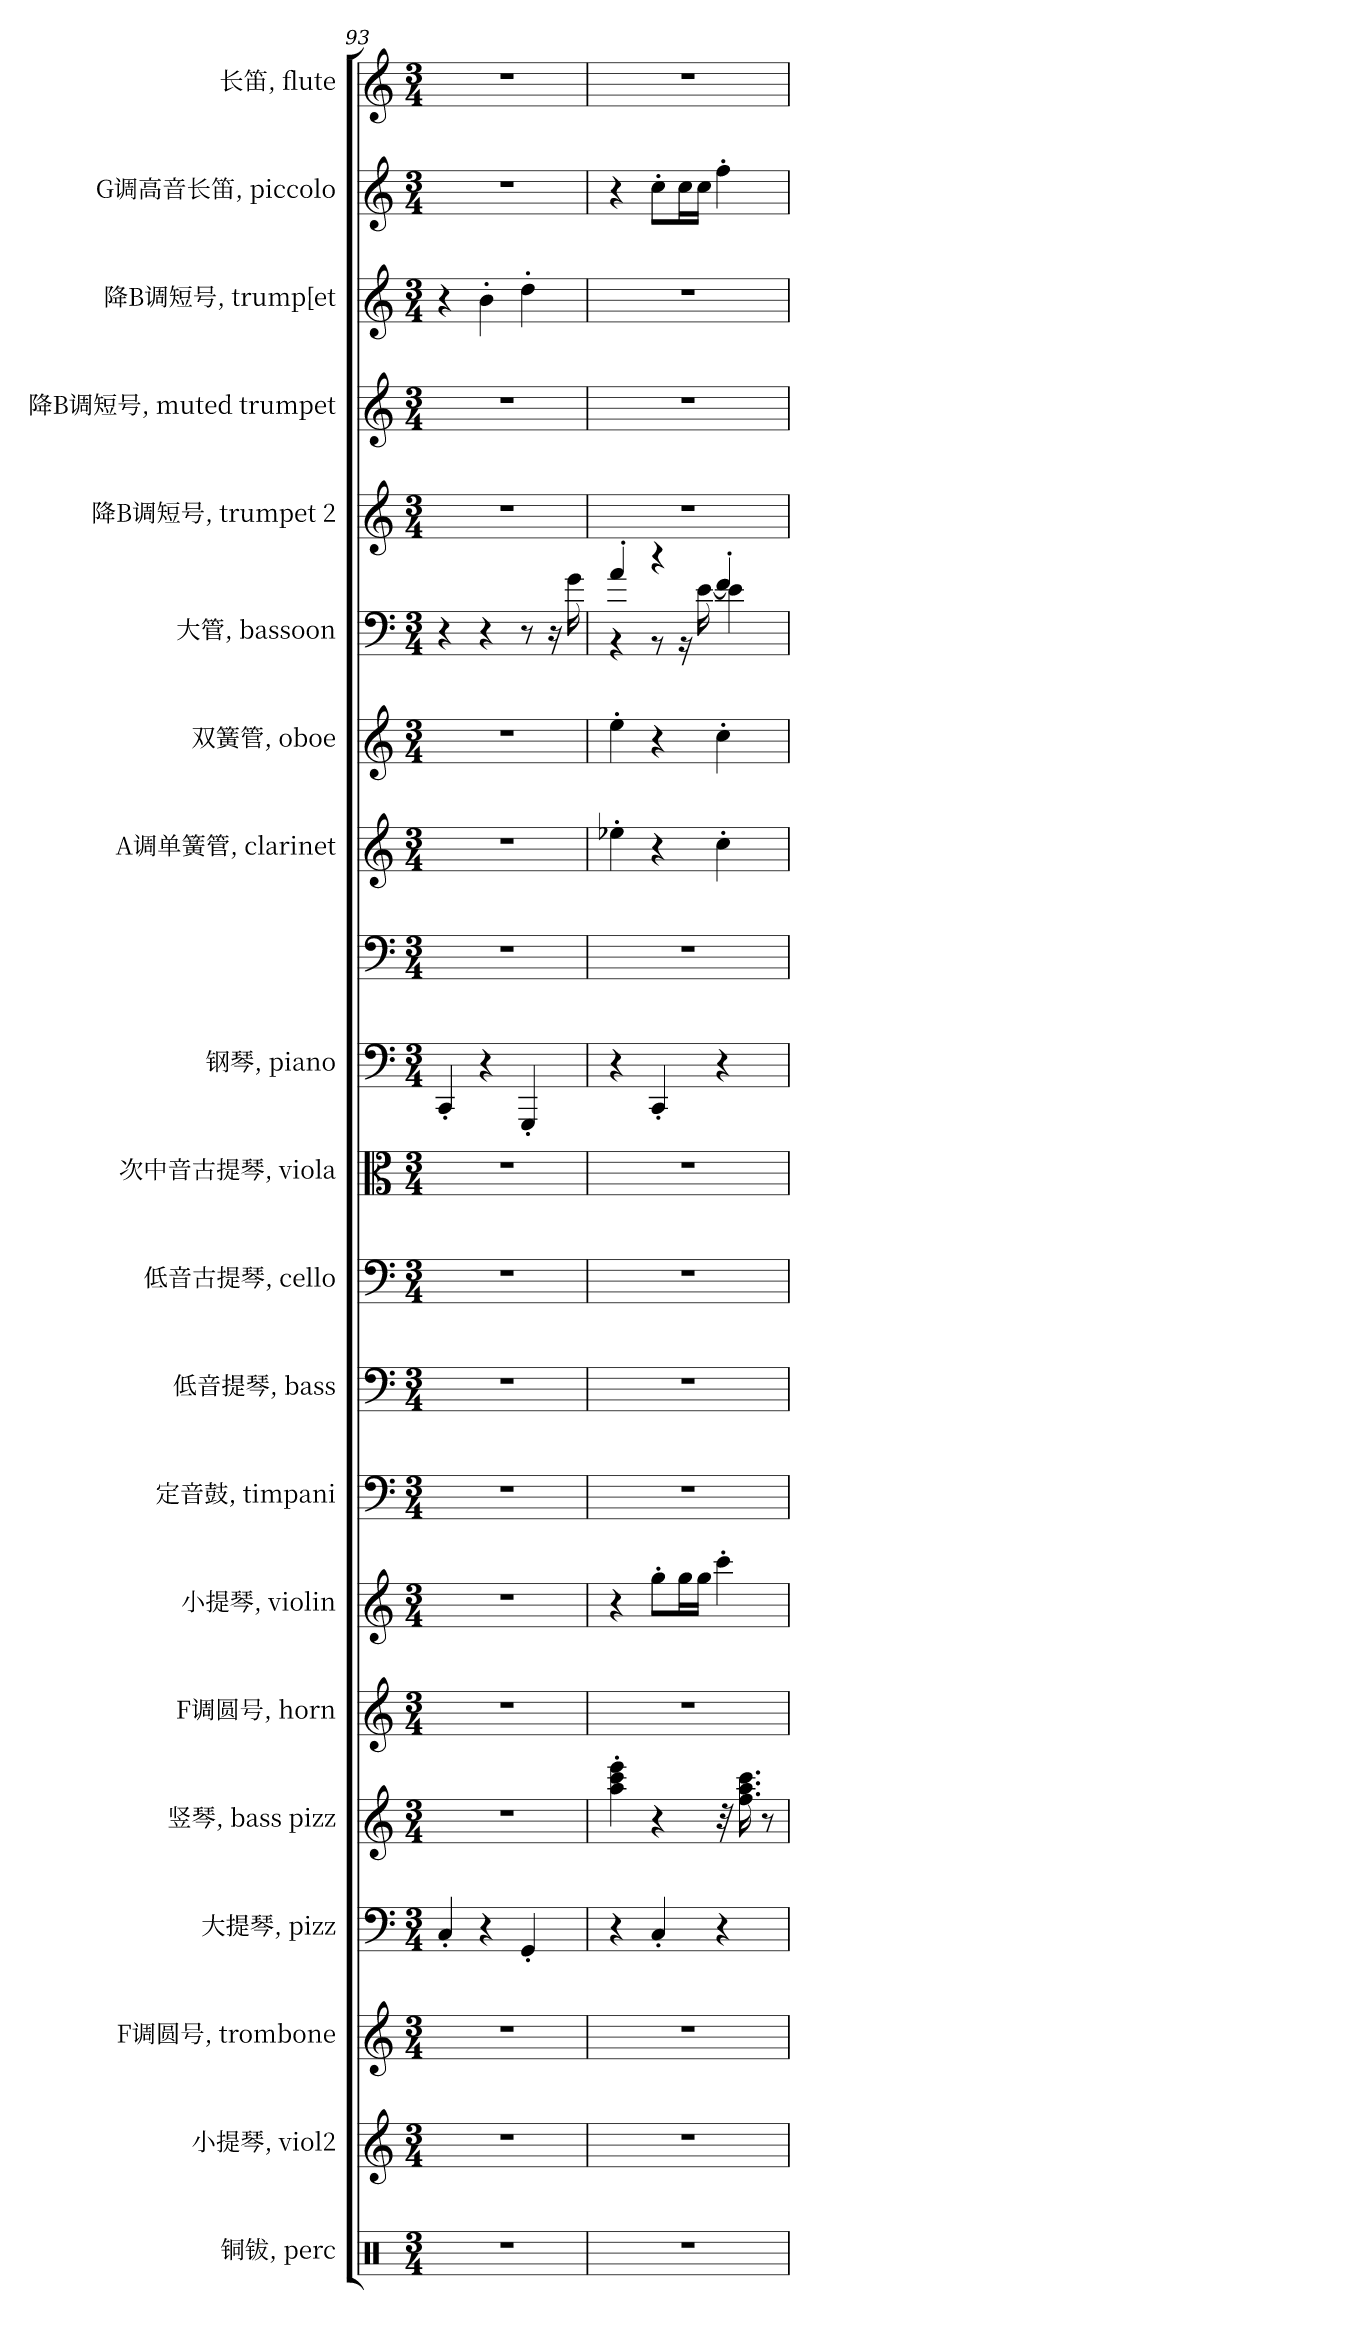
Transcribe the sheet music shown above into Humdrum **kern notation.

**kern	**kern	**kern	**kern	**kern	**kern	**kern	**kern	**kern	**kern	**kern	**kern	**kern	**kern	**kern	**kern	**kern	**kern	**kern	**kern	**kern
*part20	*part19	*part18	*part17	*part16	*part15	*part14	*part13	*part12	*part11	*part10	*part9	*part9	*part8	*part7	*part6	*part5	*part4	*part3	*part2	*part1
*staff21	*staff20	*staff19	*staff18	*staff17	*staff16	*staff15	*staff14	*staff13	*staff12	*staff11	*staff10	*staff9	*staff8	*staff7	*staff6	*staff5	*staff4	*staff3	*staff2	*staff1
*I"铜钹, perc	*I"小提琴, viol2	*I"F调圆号, trombone	*I"大提琴, pizz	*I"竖琴, bass pizz	*I"F调圆号, horn	*I"小提琴, violin	*I"定音鼓, timpani	*I"低音提琴, bass	*I"低音古提琴, cello	*I"次中音古提琴, viola	*I"钢琴, piano	*	*I"A调单簧管, clarinet	*I"双簧管, oboe	*I"大管, bassoon	*I"降B调短号, trumpet 2	*I"降B调短号, muted trumpet	*I"降B调短号, trump[et	*I"G调高音长笛, piccolo	*I"长笛, flute
*	*	*	*	*	*I'F Hn.	*I'Vln.	*I'Timp.	*	*	*	*I'Pno.	*	*I'A Cl.	*I'Ob.	*I'Bsn.	*	*	*	*	*I'Fl.
*clefX	*clefG2	*clefG2	*clefF4	*clefG2	*clefG2	*clefG2	*clefF4	*clefF4	*clefF4	*clefC3	*clefF4	*clefF4	*clefG2	*clefG2	*clefF4	*clefG2	*clefG2	*clefG2	*clefG2	*clefG2
*	*	*ITrd4c7	*	*	*ITrd4c7	*	*	*ITrd7c12	*	*	*	*	*ITrd2c3	*	*	*ITrd1c2	*ITrd1c2	*ITrd1c2	*ITrd-4c-7	*
*k[]	*k[]	*k[b-]	*k[]	*k[]	*k[b-]	*k[]	*k[]	*k[]	*k[]	*k[]	*k[]	*k[]	*k[f#c#g#]	*k[]	*k[]	*k[b-e-]	*k[b-e-]	*k[b-e-]	*k[f#]	*k[]
*M3/4	*M3/4	*M3/4	*M3/4	*M3/4	*M3/4	*M3/4	*M3/4	*M3/4	*M3/4	*M3/4	*M3/4	*M3/4	*M3/4	*M3/4	*M3/4	*M3/4	*M3/4	*M3/4	*M3/4	*M3/4
=93	=93	=93	=93	=93	=93	=93	=93	=93	=93	=93	=93	=93	=93	=93	=93	=93	=93	=93	=93	=93
2.r	2.r	2.r	4C'/	2.r	2.r	2.r	2.r	2.r	2.r	2.r	4CC'/	2.r	2.r	2.r	4r	2.r	2.r	4r	2.r	2.r
.	.	.	4r	.	.	.	.	.	.	.	4r	.	.	.	4r	.	.	4a'\	.	.
.	.	.	4GG'/	.	.	.	.	.	.	.	4GGG'/	.	.	.	8r	.	.	4cc'\	.	.
.	.	.	.	.	.	.	.	.	.	.	.	.	.	.	16r	.	.	.	.	.
.	.	.	.	.	.	.	.	.	.	.	.	.	.	.	16g\	.	.	.	.	.
=94	=94	=94	=94	=94	=94	=94	=94	=94	=94	=94	=94	=94	=94	=94	=94	=94	=94	=94	=94	=94
*	*	*	*	*	*	*	*	*	*	*	*	*	*	*	*^	*	*	*	*	*
2.r	2.r	2.r	4r	4aa\' 4ccc\' 4eee\'	2.r	4r	2.r	2.r	2.r	2.r	4r	2.r	4ccn'\	4ee'\	4a'/	4r	2.r	2.r	2.r	4r	2.r
.	.	.	4C'/	4r	.	8gg'\L	.	.	.	.	4CC'/	.	4r	4r	4r	8r	.	.	.	8gg'\L	.
.	.	.	.	.	.	16gg\L	.	.	.	.	.	.	.	.	.	16r	.	.	.	16gg\L	.
.	.	.	.	.	.	16gg\JJ	.	.	.	.	.	.	.	.	.	[16e\	.	.	.	16gg\JJ	.
.	.	.	4r	32r	.	4ccc'\	.	.	.	.	4r	.	4a'\	4cc'\	4f'/	4e\]	.	.	.	4ccc'\	.
.	.	.	.	16.ff\ 16.aa\ 16.ccc\	.	.	.	.	.	.	.	.	.	.	.	.	.	.	.	.	.
.	.	.	.	8r	.	.	.	.	.	.	.	.	.	.	.	.	.	.	.	.	.
*	*	*	*	*	*	*	*	*	*	*	*	*	*	*	*v	*v	*	*	*	*	*
=	=	=	=	=	=	=	=	=	=	=	=	=	=	=	=	=	=	=	=	=
*-	*-	*-	*-	*-	*-	*-	*-	*-	*-	*-	*-	*-	*-	*-	*-	*-	*-	*-	*-	*-
